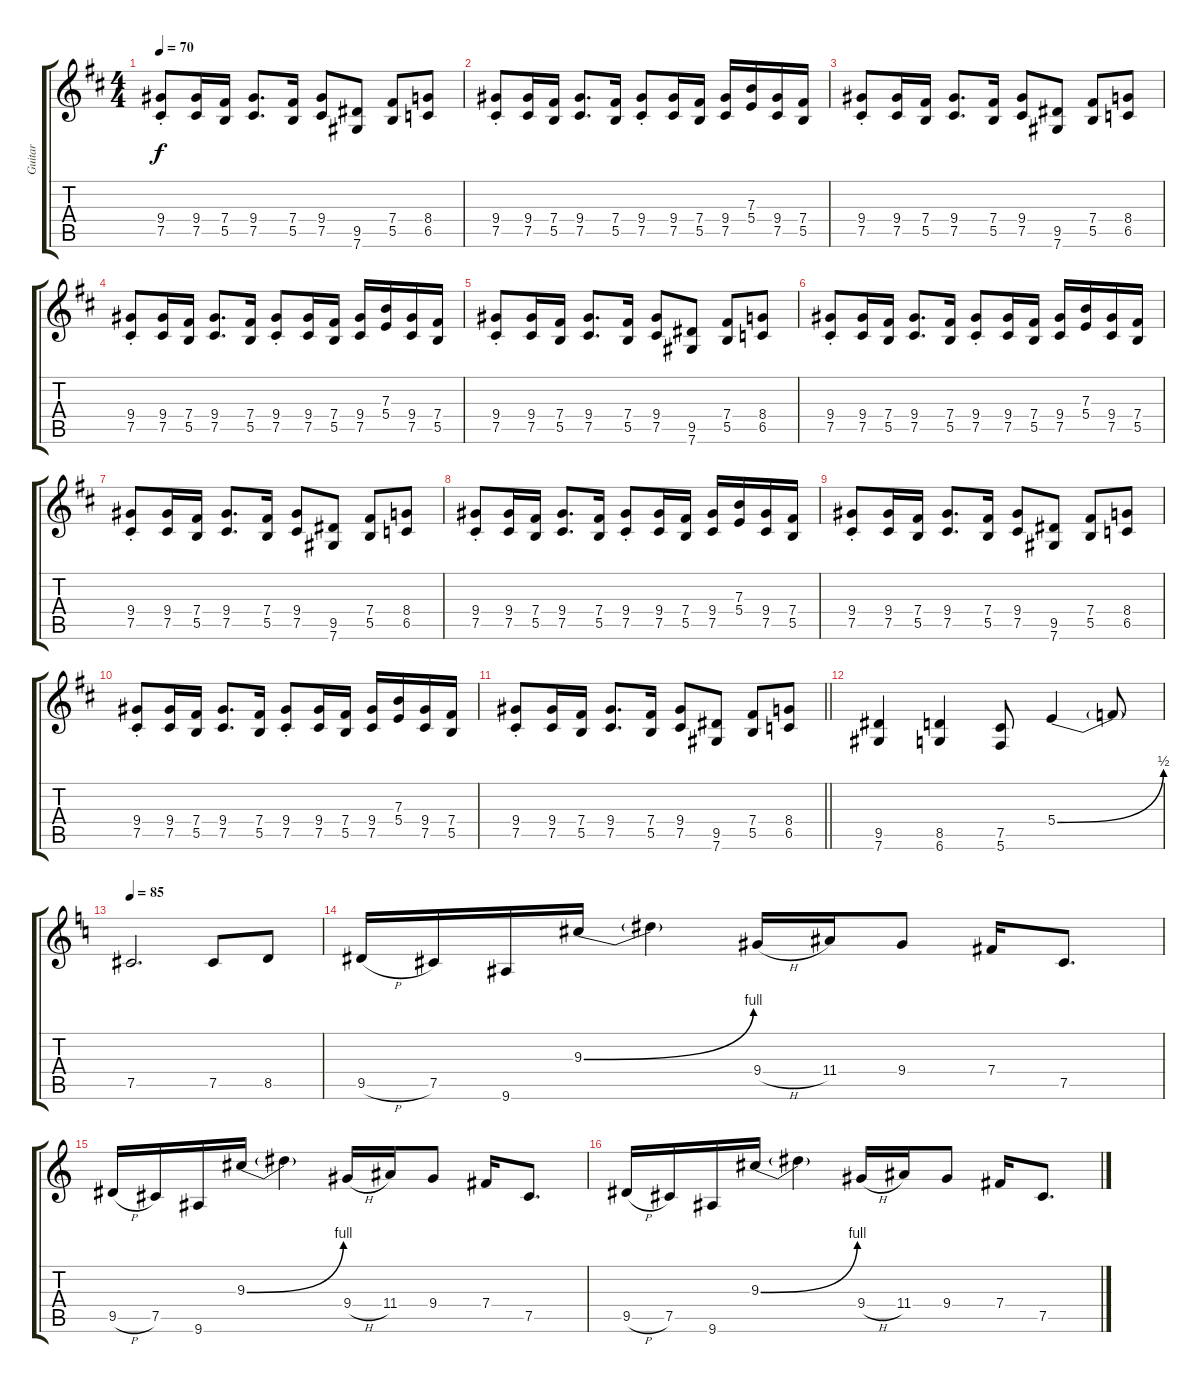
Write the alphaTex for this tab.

\track ("Guitar" "Guitar") {instrument distortionguitar}
\staff {score tabs}
\tuning (Db4 Ab3 E3 B2 Gb2 Db2) {hide}
\ts (4 4)
\tempo 70
\clef g2
\ks d
(9.4{st} 7.5{st}).8{dy f} (9.4 7.5).16 (7.4 5.5).16 (9.4 7.5).8{d} (7.4 5.5).16 (9.4 7.5).8 (9.5 7.6).8 (7.4 5.5).8 (8.4 6.5).8 |
(9.4{st} 7.5{st}).8 (9.4 7.5).16 (7.4 5.5).16 (9.4 7.5).8{d} (7.4 5.5).16 (9.4{st} 7.5{st}).8 (9.4 7.5).16 (7.4 5.5).16 (9.4 7.5).16 (7.3 5.4).16 (9.4 7.5).16 (7.4 5.5).16 |
(9.4{st} 7.5{st}).8 (9.4 7.5).16 (7.4 5.5).16 (9.4 7.5).8{d} (7.4 5.5).16 (9.4 7.5).8 (9.5 7.6).8 (7.4 5.5).8 (8.4 6.5).8 |
(9.4{st} 7.5{st}).8 (9.4 7.5).16 (7.4 5.5).16 (9.4 7.5).8{d} (7.4 5.5).16 (9.4{st} 7.5{st}).8 (9.4 7.5).16 (7.4 5.5).16 (9.4 7.5).16 (7.3 5.4).16 (9.4 7.5).16 (7.4 5.5).16 |
(9.4{st} 7.5{st}).8 (9.4 7.5).16 (7.4 5.5).16 (9.4 7.5).8{d} (7.4 5.5).16 (9.4 7.5).8 (9.5 7.6).8 (7.4 5.5).8 (8.4 6.5).8 |
(9.4{st} 7.5{st}).8 (9.4 7.5).16 (7.4 5.5).16 (9.4 7.5).8{d} (7.4 5.5).16 (9.4{st} 7.5{st}).8 (9.4 7.5).16 (7.4 5.5).16 (9.4 7.5).16 (7.3 5.4).16 (9.4 7.5).16 (7.4 5.5).16 |
(9.4{st} 7.5{st}).8 (9.4 7.5).16 (7.4 5.5).16 (9.4 7.5).8{d} (7.4 5.5).16 (9.4 7.5).8 (9.5 7.6).8 (7.4 5.5).8 (8.4 6.5).8 |
(9.4{st} 7.5{st}).8 (9.4 7.5).16 (7.4 5.5).16 (9.4 7.5).8{d} (7.4 5.5).16 (9.4{st} 7.5{st}).8 (9.4 7.5).16 (7.4 5.5).16 (9.4 7.5).16 (7.3 5.4).16 (9.4 7.5).16 (7.4 5.5).16 |
(9.4{st} 7.5{st}).8 (9.4 7.5).16 (7.4 5.5).16 (9.4 7.5).8{d} (7.4 5.5).16 (9.4 7.5).8 (9.5 7.6).8 (7.4 5.5).8 (8.4 6.5).8 |
(9.4{st} 7.5{st}).8 (9.4 7.5).16 (7.4 5.5).16 (9.4 7.5).8{d} (7.4 5.5).16 (9.4{st} 7.5{st}).8 (9.4 7.5).16 (7.4 5.5).16 (9.4 7.5).16 (7.3 5.4).16 (9.4 7.5).16 (7.4 5.5).16 |
\barLineRight lightlight
(9.4{st} 7.5{st}).8 (9.4 7.5).16 (7.4 5.5).16 (9.4 7.5).8{d} (7.4 5.5).16 (9.4 7.5).8 (9.5 7.6).8 (7.4 5.5).8 (8.4 6.5).8 |
(9.5 7.6).4 (8.5 6.6).4 (7.5 5.6).8 5.4{be (bend 0 0 60 2)}.4 5.4{t}.8 |
\tempo 85
\ks c
7.5.2{d} 7.5.8 8.5.8 |
9.5{h}.16 7.5.16 9.6.16 9.3{be (bend 0 0 60 4)}.16 9.3{t}.4 9.4{h}.16 11.4.16 9.4.8 7.4.16 7.5.8{d} |
9.5{h}.16 7.5.16 9.6.16 9.3{be (bend 0 0 60 4)}.16 9.3{t}.4 9.4{h}.16 11.4.16 9.4.8 7.4.16 7.5.8{d} |
9.5{h}.16 7.5.16 9.6.16 9.3{be (bend 0 0 60 4)}.16 9.3{t}.4 9.4{h}.16 11.4.16 9.4.8 7.4.16 7.5.8{d}
